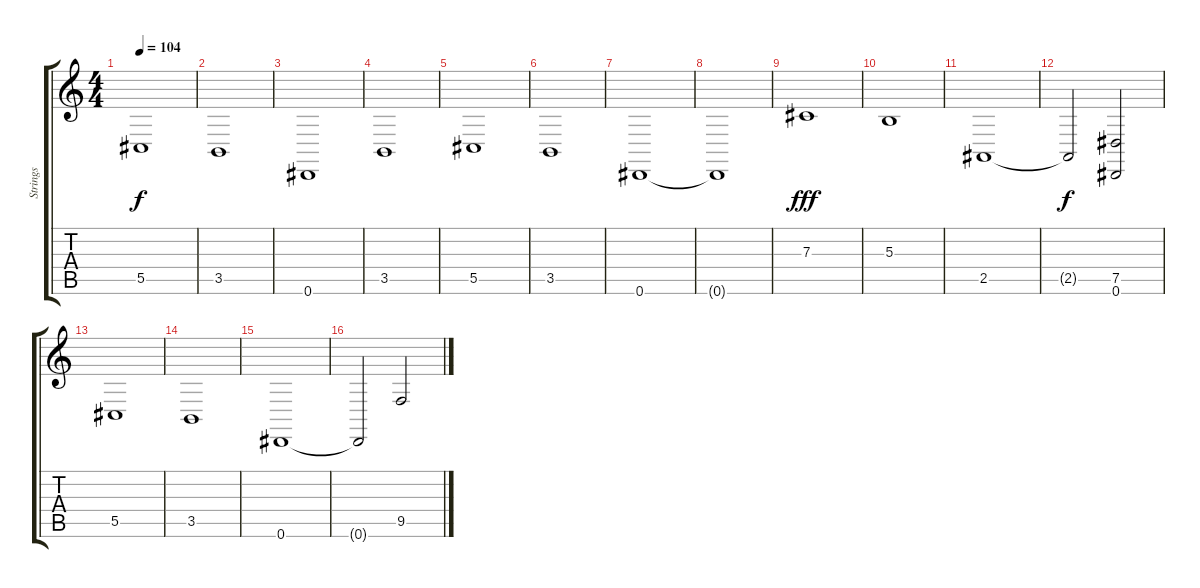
\track ("Strings" "Strings") {instrument stringensemble2}
\staff {score tabs}
\tuning (Eb4 Bb3 Gb3 Db3 Ab2 Eb2) {hide}
\ts (4 4)
\tempo 104
\clef g2
\ks c
5.5.1{dy f} |
3.5.1 |
0.6.1 |
3.5.1 |
5.5.1 |
3.5.1 |
0.6.1 |
0.6{t}.1 |
7.3.1{dy fff} |
5.3.1 |
2.5.1 |
2.5{t}.2{dy f} (7.5 0.6).2 |
5.5.1 |
3.5.1 |
0.6.1 |
0.6{t}.2 9.5.2
